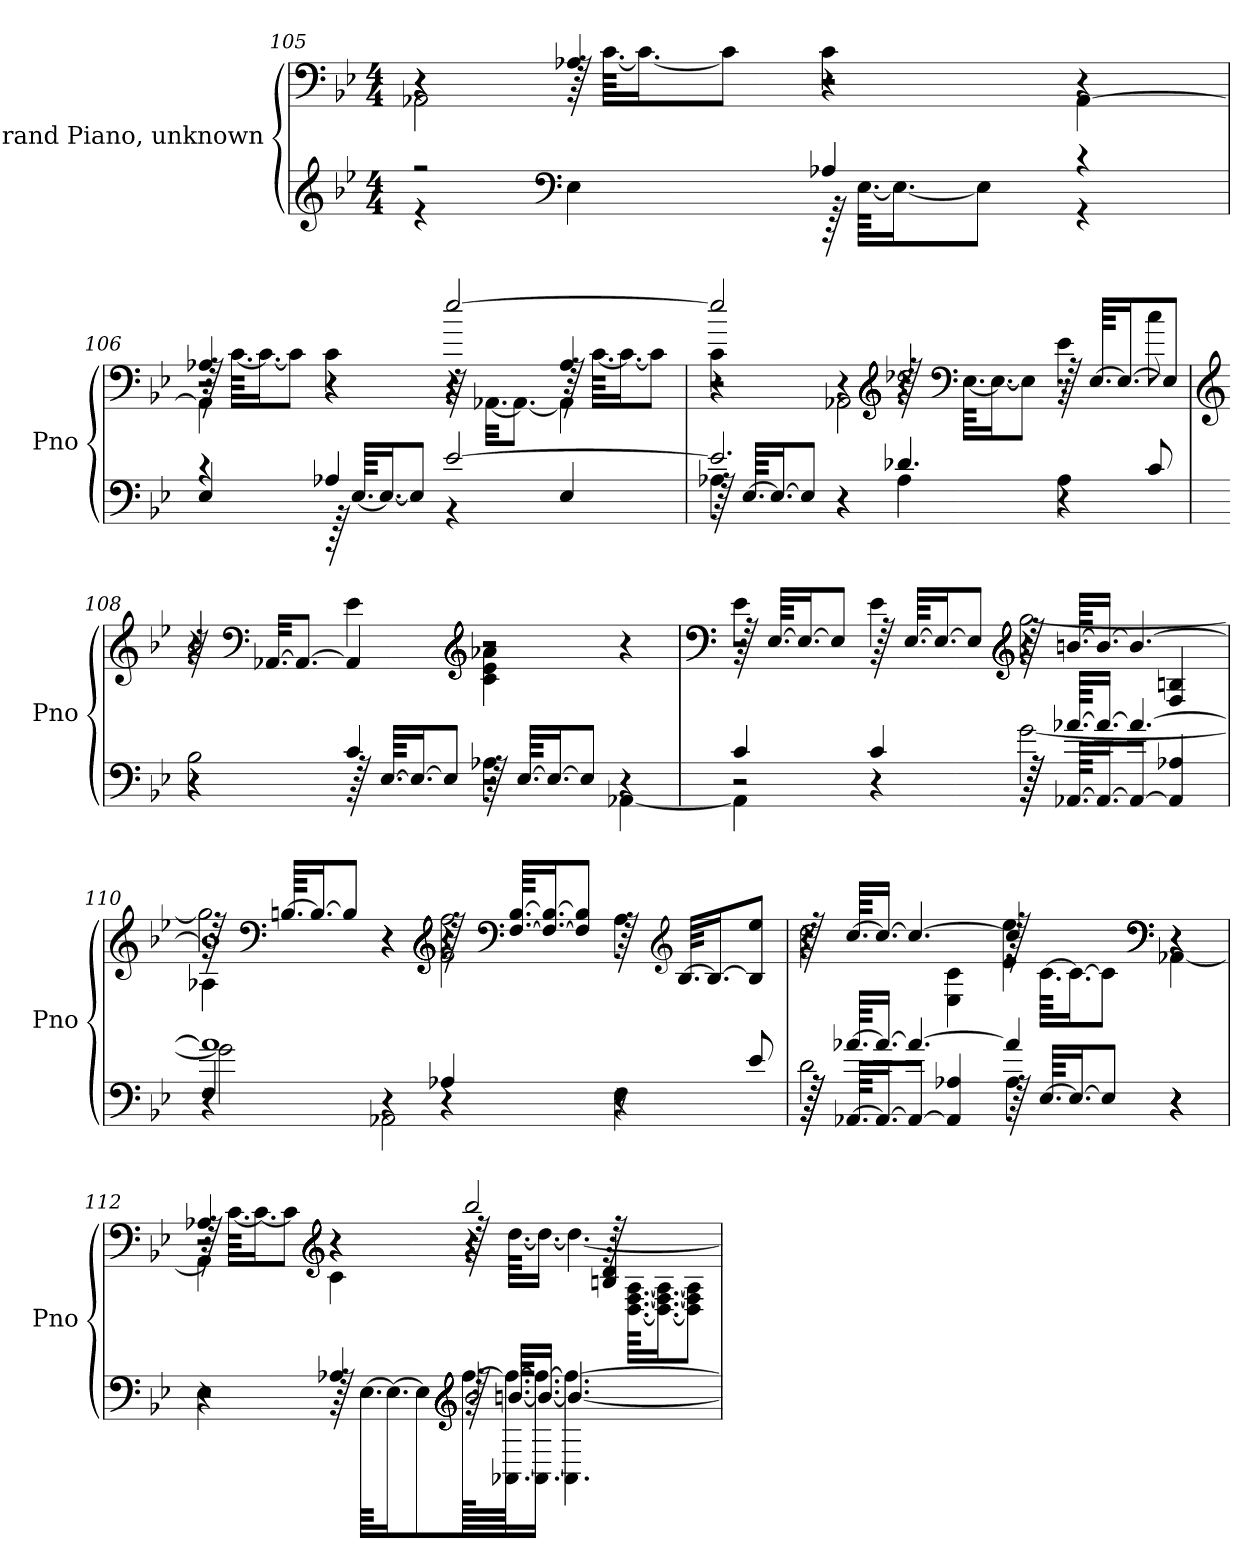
**kern	**kern
*part1	*part1
*staff2	*staff1
*I"Grand Piano, unknown	*
*I'Pno	*
*clefG2	*clefF4
*k[b-e-]	*k[b-e-]
*M4/4	*M4/4
=105	=105
*^	*^
*	*	*	*^
2r	4r	4r	4r	2AA-X\
*clefF4	*	*	*	*
.	4E-\	4A-X/	128r	.
.	.	.	[64.c\KKLL	.
.	.	.	16.c\J_	.
.	.	.	8c\J]	.
4A-X/	128r	2r	4c\	4r
.	[64.E-\KKLL	.	.	.
.	16.E-\J_	.	.	.
.	8E-\J]	.	.	.
4r	4r	.	4r	[4AA-\
!!LO:LB:g=z
=106	=106	=106	=106	=106
*	*	*	*	*^
4r	4E-/	4A-X/	128r	2r	4AA-\]
.	.	.	[64.c\KKLL	.	.
.	.	.	16.c\J_	.	.
.	.	.	8c\J]	.	.
4A-X/	128r	4r	4c\	.	4r
.	[64.E-/KKLL	.	.	.	.
.	16.E-/J_	.	.	.	.
.	8E-/J]	.	.	.	.
[2e-/	4r	[2ee-/	4r	4r	64r
.	.	.	.	.	[32.AA-X\KKL
.	.	.	.	.	8.AA-\J_
.	4E-/	.	128r	4A-/	4AA-\]
.	.	.	[64.c\KKLL	.	.
.	.	.	16.c\J_	.	.
.	.	.	8c\J]	.	.
!!LO:PB:g=z	!!	!!	!!
=107	=107	=107	=107	=107	=107
*	*^	*	*	*	*
2.e-/]	4A-X\	128r	2ee-/]	4c\	2r	4r
.	.	[64.E-/KKLL	.	.	.	.
.	.	16.E-/J_	.	.	.	.
.	.	8E-/J]	.	.	.	.
.	4r	4r	.	4r	.	2AA-X\
*	*	*	*clefG2	*	*	*
.	4A-\	4.d-X/	2dd-X/	128r	4r	.
*	*	*	*clefF4	*	*	*
.	.	.	.	[64.E-\KKLL	.	.
.	.	.	.	16.E-\J_	.	.
.	.	.	.	8E-\J]	.	.
4r	4A-\	.	.	8r	128r	4e-\
.	.	.	.	.	[64.E-/KKLL	.
.	.	.	.	.	16.E-/J_	.
.	.	8c/	.	8cc\	8E-/J]	.
*	*	*	*v	*v	*v	*v
!!LO:LB:g=z
=108	=108	=108	=108
*	*	*	*clefG2
*	*	*	*^
*	*	*	*	*^
4r	2B-\	4r	2b-/	4r	64r
*	*	*	*clefF4	*	*
.	.	.	.	.	[32.AA-X/KKL
.	.	.	.	.	8.AA-/J_
4c/	.	128r	.	4e-\	4AA-/]
.	.	[64.E-/KKLL	.	.	.
.	.	16.E-/J_	.	.	.
.	.	8E-/J]	.	.	.
*	*	*	*clefG2	*	*
2r	4A-X\	128r	2r	4c\ 4e-\ 4a-X\	2r
.	.	[64.E-/KKLL	.	.	.
.	.	16.E-/J_	.	.	.
.	.	8E-/J]	.	.	.
.	[4AA-X\	4r	.	4r	.
!!LO:LB:g=z	!!	!!
=109	=109	=109	=109	=109	=109
*	*	*	*clefF4	*	*
2r	4AA-\]	4c/	2r	4e-\	128r
.	.	.	.	.	[64.E-/KKLL
.	.	.	.	.	16.E-/J_
.	.	.	.	.	8E-/J]
.	4r	4c/	.	4e-\	128r
.	.	.	.	.	[64.E-/KKLL
.	.	.	.	.	16.E-/J_
.	.	.	.	.	8E-/J]
*	*	*	*clefG2	*	*
128r	[2g\	128r	128r	[2gg\	4r
[64.a-X/KKLL	.	[64.AA-X/KKLL	[64.bn/KKLL	.	.
16.a-/JJ_	.	16.AA-/J_	16.b/JJ_	.	.
4.a-/_	.	8AA-/J_	4.b/_	.	.
.	.	4AA-/] 4A-X/	.	.	4F/ 4Bn/
!!LO:LB:g=z
=110	=110	=110	=110	=110	=110
*	*	*^	*	*	*^
1a-]	2g\]	4F/	4r	1b]	2gg\]	128r	4A-X\
*	*	*	*	*clefF4	*	*	*
.	.	.	.	.	.	[64.Bn/KKLL	.
.	.	.	.	.	.	16.B/J_	.
.	.	.	.	.	.	8B/J]	.
.	.	4r	2AA-X\	.	.	4r	4r
*	*	*	*	*clefG2	*	*	*
.	4r	4A-X/	.	.	2f\ 2ff\	128r	4r
*	*	*	*	*clefF4	*	*	*
.	.	.	.	.	.	[64.F/ [64.B/KKLL	.
.	.	.	.	.	.	16.F/_ 16.B/_J	.
.	.	.	.	.	.	8F/] 8B/]J	.
.	4F\	8r	4r	.	.	128r	4A-\
*	*	*	*	*clefG2	*	*	*
.	.	.	.	.	.	[64.B/KKLL	.
.	.	.	.	.	.	16.B/J_	.
.	.	8e-/	.	.	.	8B/] 8ee-/J	.
*	*	*v	*v	*	*	*	*
*	*	*	*	*	*v	*v
!!LO:LB:g=z
=111	=111	=111	=111	=111	=111
128r	2d\	128r	128r	2dd\	4r
[64.a-X/KKLL	.	[64.AA-X/KKLL	[64.cc/KKLL	.	.
16.a-/JJ_	.	16.AA-/J_	16.cc/JJ_	.	.
4.a-/_	.	8AA-/J_	4.cc/_	.	.
.	.	4AA-/] 4A-X/	.	.	4E-\ 4c\
4a-/]	4A-\	128r	4cc/]	4e-\ 4ee-\	128r
.	.	[64.E-/KKLL	.	.	[64.c\KKLL
.	.	16.E-/J_	.	.	16.c\J_
.	.	8E-/J]	.	.	8c\J]
*	*	*	*clefF4	*	*
4r	4r	4r	4r	[4AA-X\	4r
!!LO:PB:g=z
=112	=112	=112	=112	=112	=112
*	*	*	*	*	*^
4r	2r	4E-\	4A-X/	4AA-\]	2r	128r
.	.	.	.	.	.	[64.c\KKLL
.	.	.	.	.	.	16.c\J_
.	.	.	.	.	.	8c\J]
*	*	*	*clefG2	*	*	*
4A-X/	.	128r	4r	4r	.	4c\
.	.	[64.E-\KKLL	.	.	.	.
.	.	16.E-\J_	.	.	.	.
.	.	8E-\]	.	.	.	.
*clefG2	*	*	*	*	*	*
2b-/	128r	[128ff\KLLL	2bb-/	128r	4r	4r
.	[64.bn/KKLL	[64.AA-X\ 64.ff\_JJ	.	[64.dd\KKLL	.	.
.	16.b/JJ_	16.AA-\_ 16.ff\_JJ	.	16.dd\JJ_	.	.
.	4.b/_	4.AA-\] 4.ff\_	.	4.dd\_	.	.
.	.	.	.	.	4Bn/ 4d/	128r
.	.	.	.	.	.	[64.D\ [64.F\ [64.A-\KKLL
.	.	.	.	.	.	16.D\_ 16.F\_ 16.A-\_J
.	.	.	.	.	.	8D\] 8F\] 8A-\]J
*v	*v	*v	*	*	*	*
*	*v	*v	*v	*v
=	=
*-	*-
